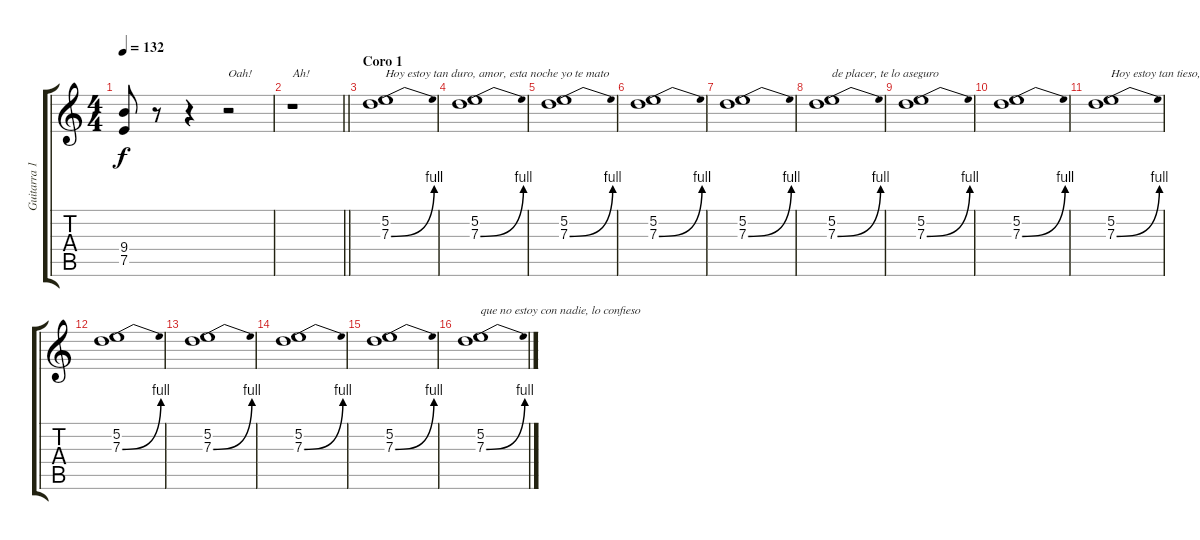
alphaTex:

\track ("Guitarra 1" "Guitarra 1") {instrument distortionguitar}
\staff {score tabs}
\tuning (E4 B3 G3 D3 A2 E2) {hide}
\ts (4 4)
\tempo 132
\clef g2
\ks aminor
(9.4 7.5).8{dy f} r.8 r.4 r.2{txt "Oah!"} |
\barLineRight lightlight
r.1{txt "Ah!"} |
\section ("" "Coro 1")
(5.2 7.3{be (bend 0 0 60 4)}).1{txt "Hoy estoy tan duro, amor, esta noche yo te mato"} |
(5.2 7.3{be (bend 0 0 60 4)}).1 |
(5.2 7.3{be (bend 0 0 60 4)}).1 |
(5.2 7.3{be (bend 0 0 60 4)}).1 |
(5.2 7.3{be (bend 0 0 60 4)}).1 |
(5.2 7.3{be (bend 0 0 60 4)}).1{txt "de placer, te lo aseguro"} |
(5.2 7.3{be (bend 0 0 60 4)}).1 |
(5.2 7.3{be (bend 0 0 60 4)}).1 |
(5.2 7.3{be (bend 0 0 60 4)}).1{txt "Hoy estoy tan tieso, amor, hace mucho tiempo"} |
(5.2 7.3{be (bend 0 0 60 4)}).1 |
(5.2 7.3{be (bend 0 0 60 4)}).1 |
(5.2 7.3{be (bend 0 0 60 4)}).1 |
(5.2 7.3{be (bend 0 0 60 4)}).1 |
(5.2 7.3{be (bend 0 0 60 4)}).1{txt "que no estoy con nadie, lo confieso"}
